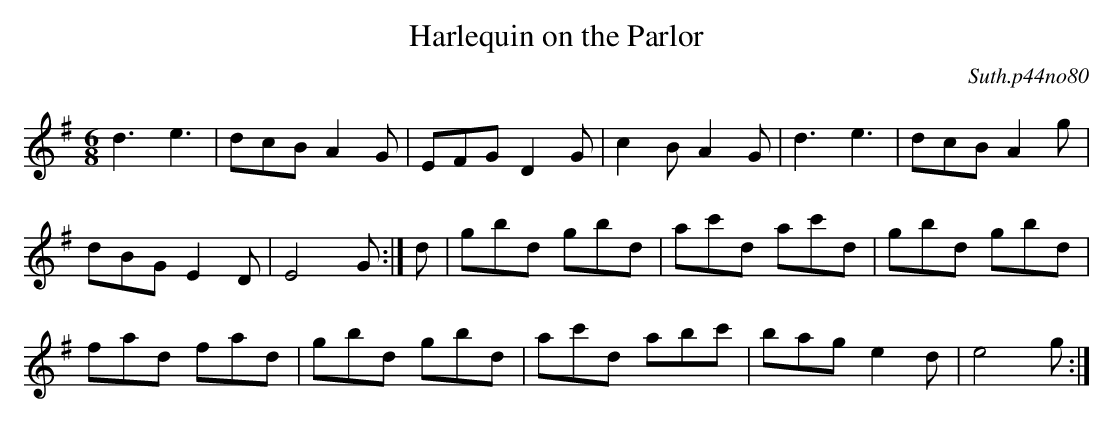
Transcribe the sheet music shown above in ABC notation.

X:1
T:Harlequin on the Parlor
C:Suth.p44no80
M:6/8
L:1/8
K:G
d3e3|dcBA2G|EFGD2G|c2BA2G|d3e3|dcBA2g|
dBGE2D|E4G:|d|gbd gbd|ac'd ac'd|gbd gbd|
fad fad|gbd gbd|ac'd abc'|bage2d|e4g:|
